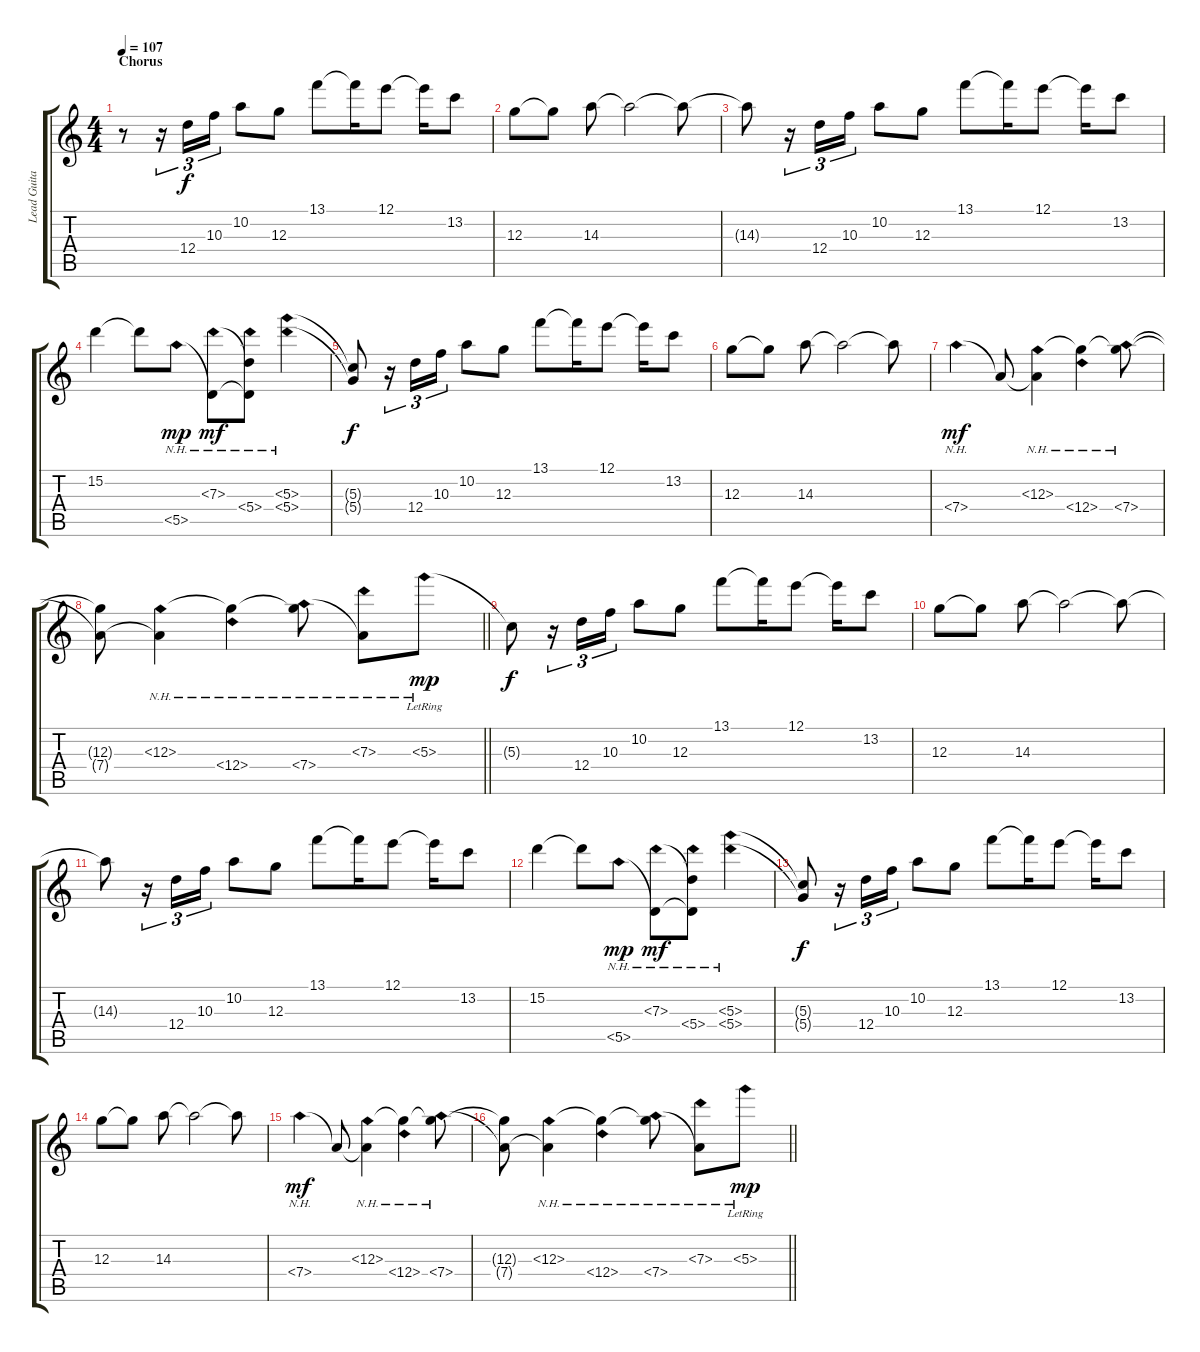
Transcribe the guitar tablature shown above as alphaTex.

\track ("Lead Guitar" "Lead Guita") {instrument acousticguitarnylon}
\staff {score tabs}
\tuning (E4 B3 G3 D3 A2 E2) {hide}
\ts (4 4)
\section ("" "Chorus")
\tempo 107
\clef g2
\ks c
r.8{dy f} r.16{tu (3 2)} 12.4.16{tu (3 2)} 10.3.16{tu (3 2)} 10.2.8 12.3.8 13.1.8 13.1{t}.16 12.1.8 12.1{t}.16 13.2.8 |
12.3.8 12.3{t}.8 14.3.8 14.3{t}.2 14.3{t}.8 |
14.3{t}.8 r.16{tu (3 2)} 12.4.16{tu (3 2)} 10.3.16{tu (3 2)} 10.2.8 12.3.8 13.1.8 13.1{t}.16 12.1.8 12.1{t}.16 13.2.8 |
15.2.4 15.2{t}.8 5.5{nh}.8{dy mp} (7.3{nh} 5.5{t}).8{dy mf} (7.3{t} 5.4{nh} 5.5{t}).8 (5.3{nh} 5.4{nh}).4 |
(5.3{t} 5.4{t}).8{dy f} r.16{tu (3 2)} 12.4.16{tu (3 2)} 10.3.16{tu (3 2)} 10.2.8 12.3.8 13.1.8 13.1{t}.16 12.1.8 12.1{t}.16 13.2.8 |
12.3.8 12.3{t}.8 14.3.8 14.3{t}.2 14.3{t}.8 |
7.4{nh}.4{dy mf} 7.4{t}.8 (12.3{nh} 7.4{t}).4 (12.3{t} 12.4{nh}).4 (12.3{t} 7.4{nh}).8 |
\barLineRight lightlight
(12.3{t} 7.4{t}).8 (12.3{nh} 7.4{t}).4 (12.3{t} 12.4{nh}).4 (12.3{t} 7.4{nh}).8 (7.3{nh} 7.4{t}).8 5.3{nh lr}.8{dy mp} |
5.3{t}.8{dy f} r.16{tu (3 2)} 12.4.16{tu (3 2)} 10.3.16{tu (3 2)} 10.2.8 12.3.8 13.1.8 13.1{t}.16 12.1.8 12.1{t}.16 13.2.8 |
12.3.8 12.3{t}.8 14.3.8 14.3{t}.2 14.3{t}.8 |
14.3{t}.8 r.16{tu (3 2)} 12.4.16{tu (3 2)} 10.3.16{tu (3 2)} 10.2.8 12.3.8 13.1.8 13.1{t}.16 12.1.8 12.1{t}.16 13.2.8 |
15.2.4 15.2{t}.8 5.5{nh}.8{dy mp} (7.3{nh} 5.5{t}).8{dy mf} (7.3{t} 5.4{nh} 5.5{t}).8 (5.3{nh} 5.4{nh}).4 |
(5.3{t} 5.4{t}).8{dy f} r.16{tu (3 2)} 12.4.16{tu (3 2)} 10.3.16{tu (3 2)} 10.2.8 12.3.8 13.1.8 13.1{t}.16 12.1.8 12.1{t}.16 13.2.8 |
12.3.8 12.3{t}.8 14.3.8 14.3{t}.2 14.3{t}.8 |
7.4{nh}.4{dy mf} 7.4{t}.8 (12.3{nh} 7.4{t}).4 (12.3{t} 12.4{nh}).4 (12.3{t} 7.4{nh}).8 |
\barLineRight lightlight
(12.3{t} 7.4{t}).8 (12.3{nh} 7.4{t}).4 (12.3{t} 12.4{nh}).4 (12.3{t} 7.4{nh}).8 (7.3{nh} 7.4{t}).8 5.3{nh lr}.8{dy mp}
